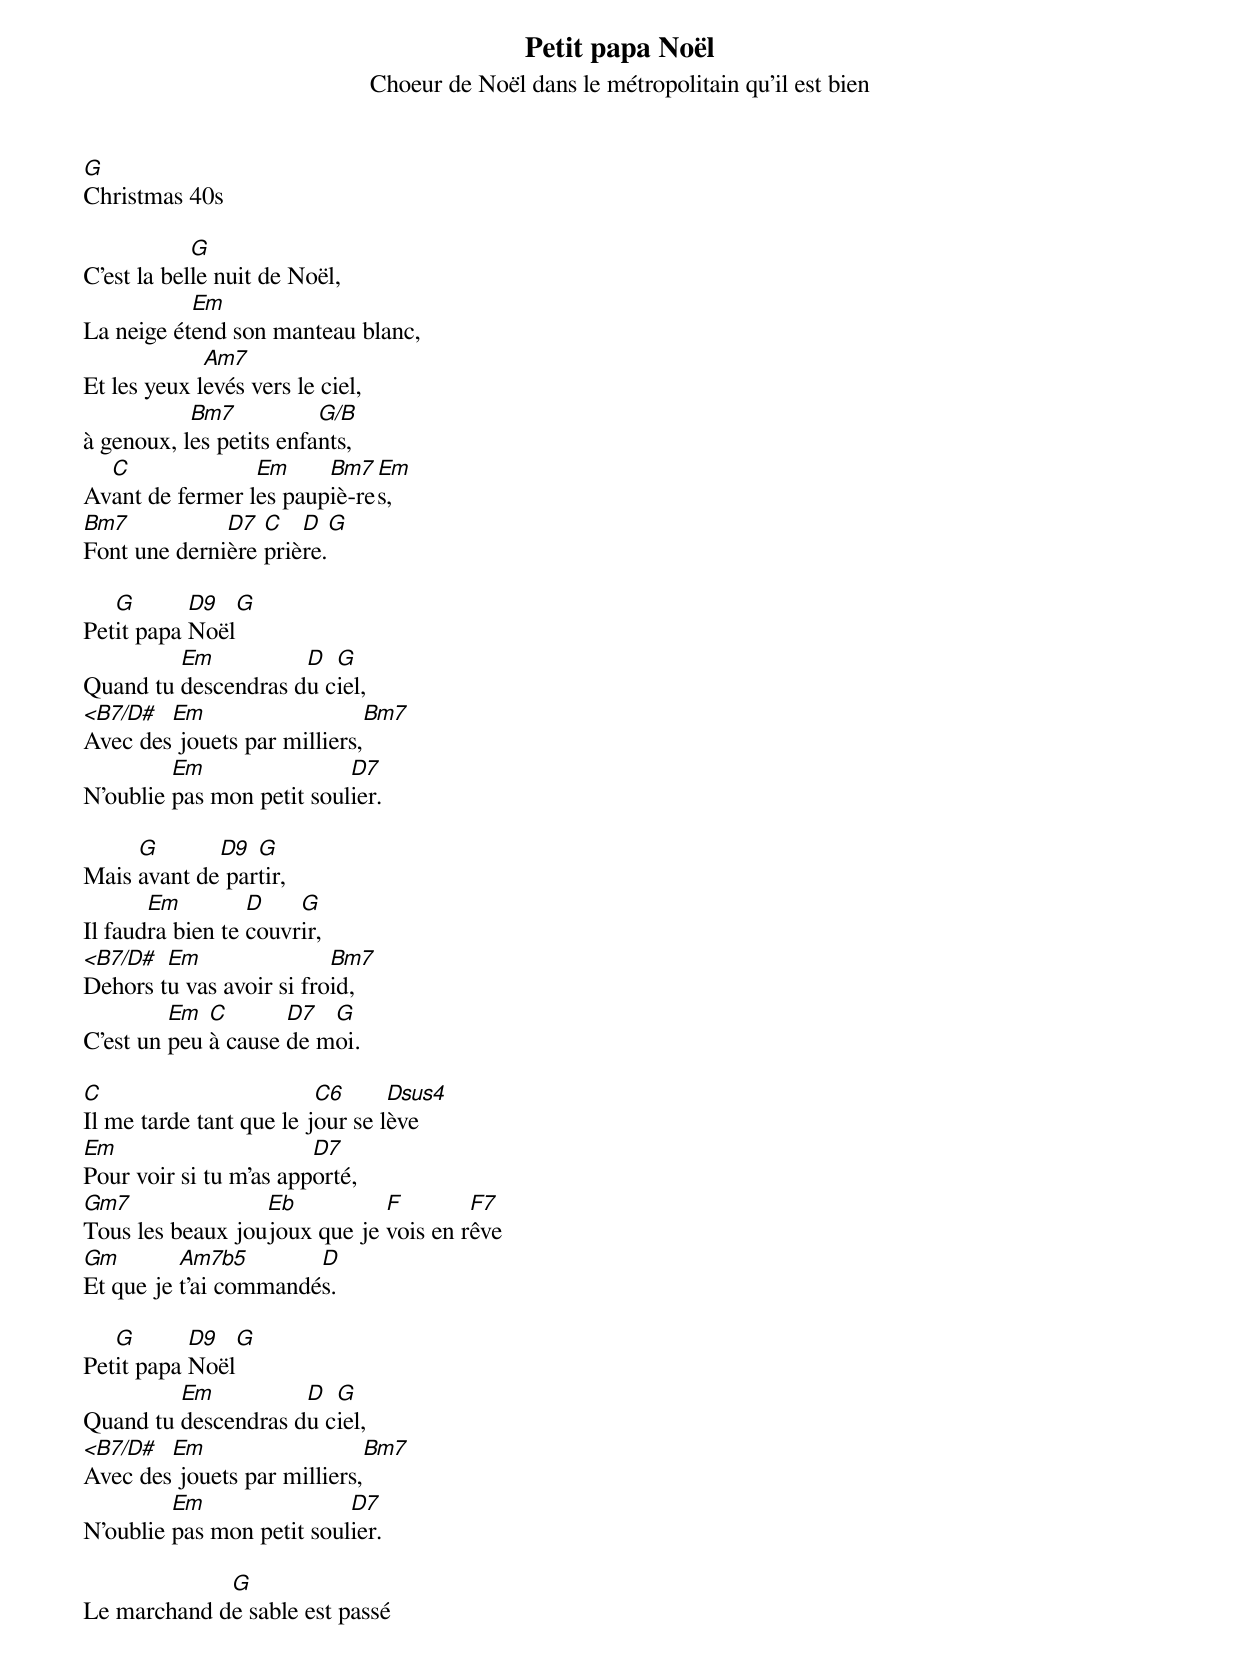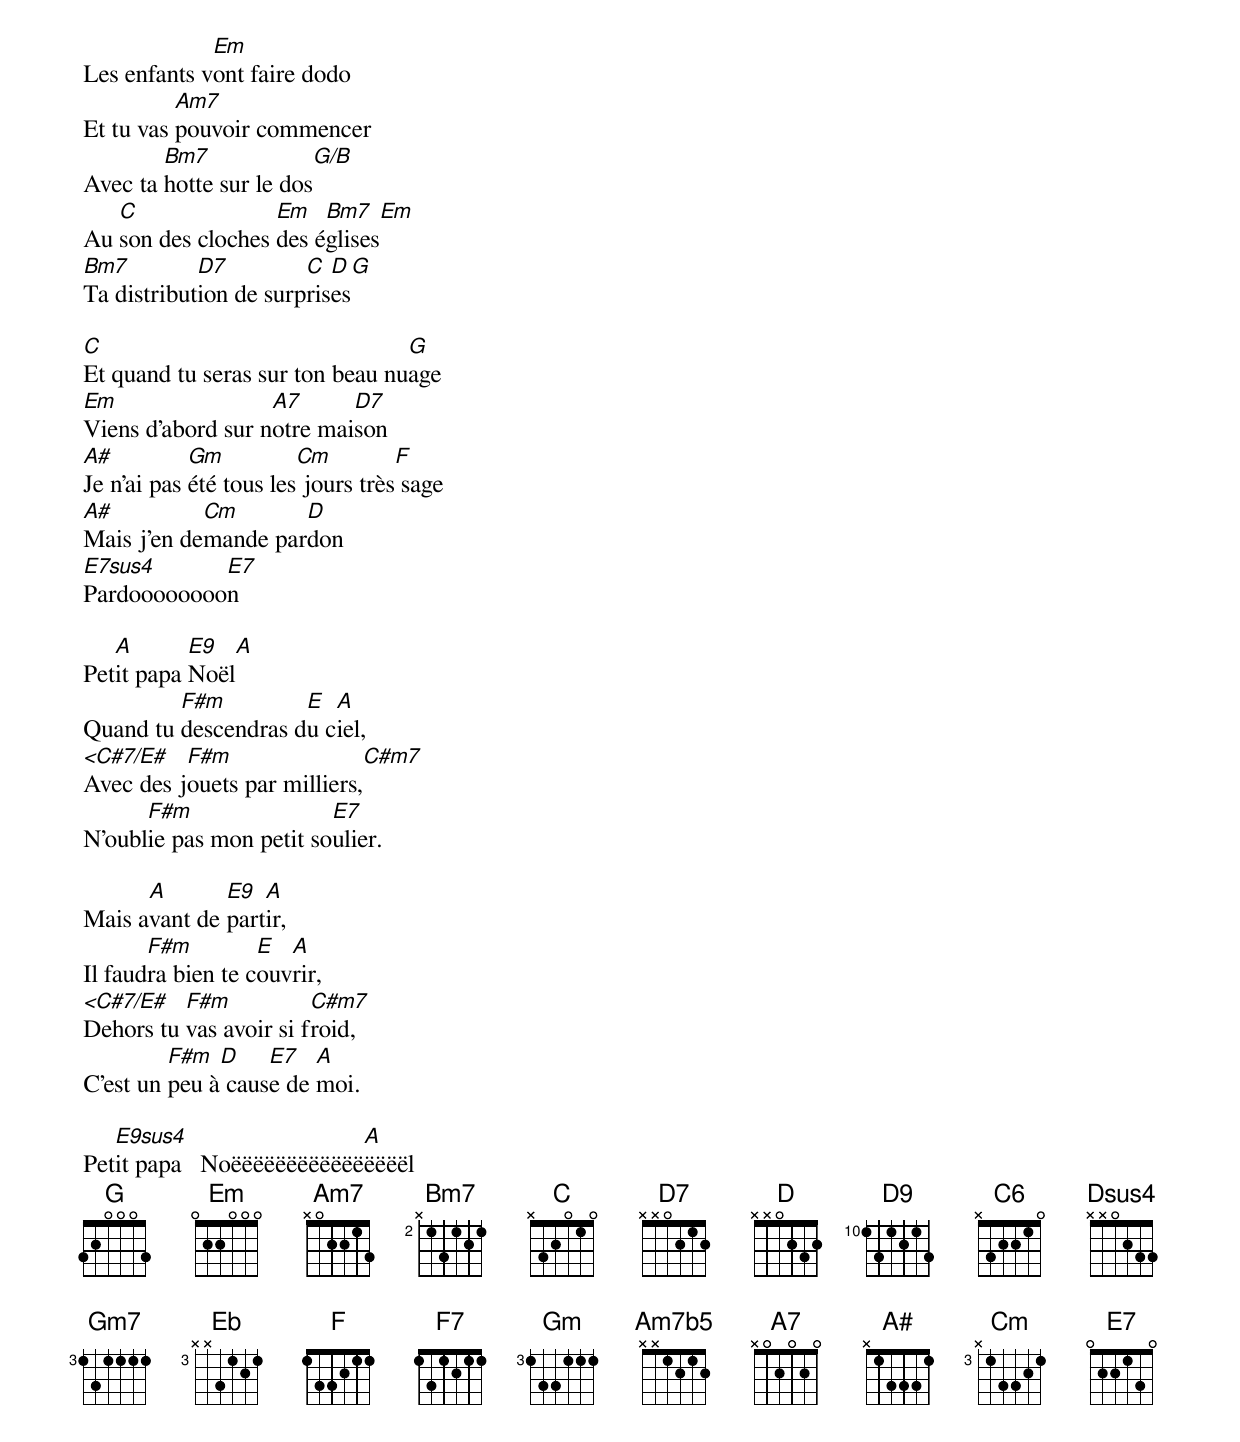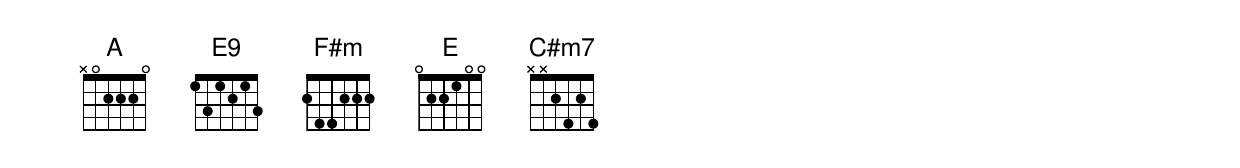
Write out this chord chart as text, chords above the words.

Petit papa Noël
Choeur de Noël dans le métropolitain qu'il est bien
G
Christmas 40s

            G
C'est la belle nuit de Noël,
           Em
La neige étend son manteau blanc,
             Am7
Et les yeux levés vers le ciel,
           Bm7           G/B
à genoux, les petits enfants,
  C              Em     Bm7  Em
Avant de fermer les paupiè-res,
Bm7           D7  C   D   G
Font une dernière prière.

   G       D9  G
Petit papa Noël
         Em          D  G
Quand tu descendras du ciel,
<B7/D#  Em                    Bm7
Avec des jouets par milliers,
         Em                D7
N'oublie pas mon petit soulier.

     G       D9  G
Mais avant de partir,
       Em         D    G
Il faudra bien te couvrir,
<B7/D#  Em                Bm7
Dehors tu vas avoir si froid,
         Em  C       D7  G
C'est un peu à cause de moi.

C                        C6      Dsus4
Il me tarde tant que le jour se lève
Em                      D7
Pour voir si tu m'as apporté,
Gm7               Eb          F        F7
Tous les beaux joujoux que je vois en rêve
Gm        Am7b5        D
Et que je t'ai commandés.

   G       D9  G
Petit papa Noël
         Em          D  G
Quand tu descendras du ciel,
<B7/D#  Em                    Bm7
Avec des jouets par milliers,
         Em                D7
N'oublie pas mon petit soulier.

             G
Le marchand de sable est passé
             Em
Les enfants vont faire dodo
          Am7
Et tu vas pouvoir commencer
        Bm7              G/B
Avec ta hotte sur le dos
   C               Em   Bm7   Em
Au son des cloches des églises
Bm7         D7         C  D  G
Ta distribution de surprises

C                                G
Et quand tu seras sur ton beau nuage
Em                 A7      D7
Viens d'abord sur notre maison
A#          Gm          Cm         F
Je n'ai pas été tous les jours très sage
A#          Cm       D
Mais j'en demande pardon
E7sus4      E7
Pardoooooooon

   A       E9  A
Petit papa Noël
         F#m         E  A
Quand tu descendras du ciel,
<C#7/E#   F#m                C#m7
Avec des jouets par milliers,
      F#m                E7
N'oublie pas mon petit soulier.

      A       E9  A
Mais avant de partir,
       F#m         E  A
Il faudra bien te couvrir,
<C#7/E#   F#m           C#m7
Dehors tu vas avoir si froid,
         F#m  D    E7   A
C'est un peu à cause de moi.

   E9sus4                  A
Petit papa   Noëëëëëëëëëëëëëëëël
